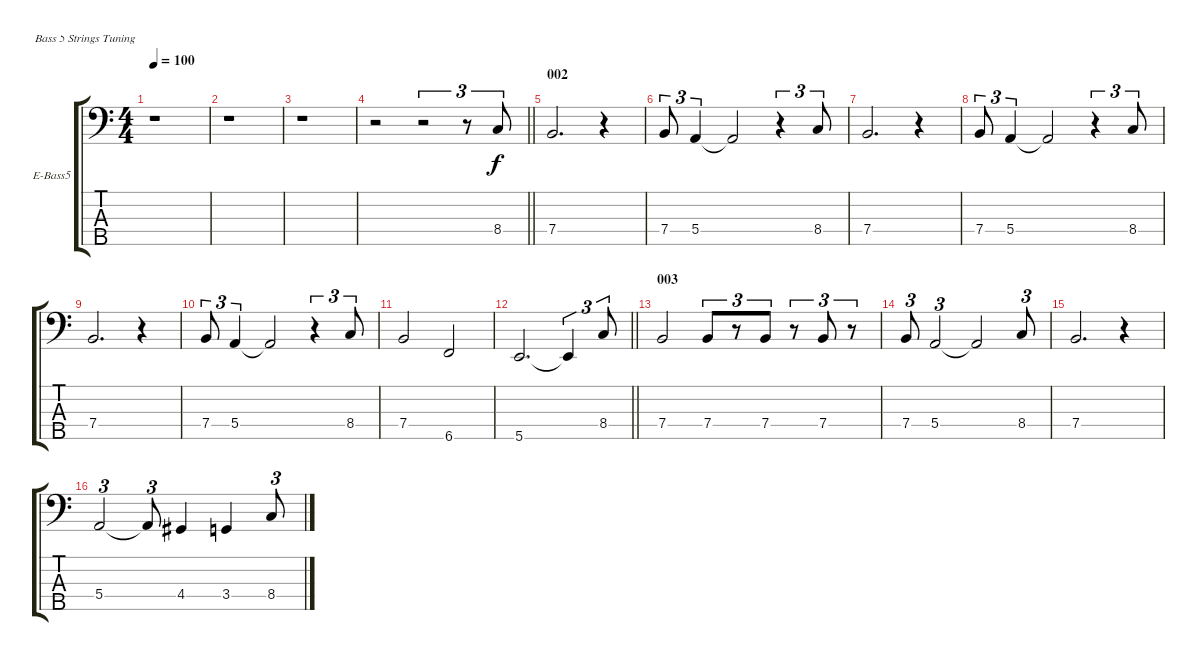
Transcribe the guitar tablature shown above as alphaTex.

\bracketExtendMode groupsimilarinstruments
\firstSystemTrackNameOrientation horizontal
\otherSystemsTrackNameOrientation horizontal
\track ("baz" "E-Bass5") {instrument electricbassfinger}
\staff {score tabs}
\tuning (G2 D2 A1 E1 B0)
\ts (4 4)
\tempo 100
\clef f4
\ks aminor
r.1{dy f} |
r.1 |
r.1 |
\barLineRight lightlight
r.2 r.2{tu (3 2)} r.8{tu (3 2)} 8.4.8{tu (3 2)} |
\section ("" "002")
7.4.2{d} r.4 |
7.4.8{tu (3 2)} 5.4.4{tu (3 2)} 5.4{t}.2 r.4{tu (3 2)} 8.4.8{tu (3 2)} |
7.4.2{d} r.4 |
7.4.8{tu (3 2)} 5.4.4{tu (3 2)} 5.4{t}.2 r.4{tu (3 2)} 8.4.8{tu (3 2)} |
7.4.2{d} r.4 |
7.4.8{tu (3 2)} 5.4.4{tu (3 2)} 5.4{t}.2 r.4{tu (3 2)} 8.4.8{tu (3 2)} |
7.4.2 6.5.2 |
\barLineRight lightlight
5.5.2{d} 5.5{t}.4{tu (3 2)} 8.4.8{tu (3 2)} |
\section ("" "003")
7.4.2 7.4.8{tu (3 2)} r.8{tu (3 2)} 7.4.8{tu (3 2)} r.8{tu (3 2)} 7.4.8{tu (3 2)} r.8{tu (3 2)} |
7.4.8{tu (3 2)} 5.4.2{tu (3 2)} 5.4{t}.2 8.4.8{tu (3 2)} |
7.4.2{d} r.4 |
5.4.2{tu (3 2)} 5.4{t}.8{tu (3 2)} 4.4.4 3.4.4 8.4.8{tu (3 2)}
